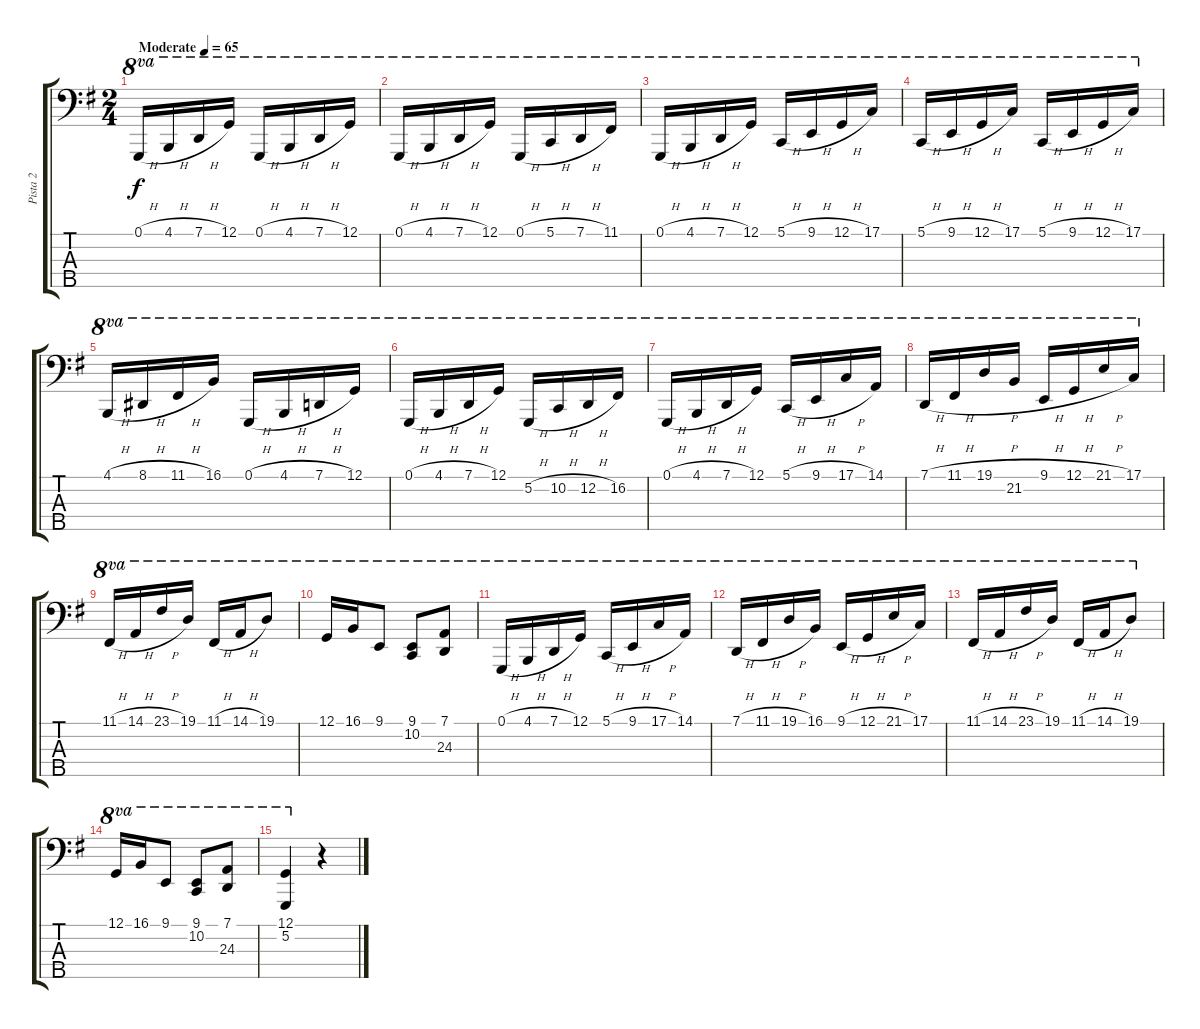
\track ("Pista 2" "Pista 2") {instrument acousticgrandpiano}
\staff {score tabs}
\tuning (G2 D2 A1 E1 B0) {hide}
\ts (2 4)
\tempo (65 "Moderate")
\clef f4
\ks g
0.1{h}.16{ot 8va dy f instrument acousticgrandpiano} 4.1{h}.16{ot 8va} 7.1{h}.16{ot 8va} 12.1.16{ot 8va} 0.1{h}.16{ot 8va} 4.1{h}.16{ot 8va} 7.1{h}.16{ot 8va} 12.1.16{ot 8va} |
0.1{h}.16{ot 8va} 4.1{h}.16{ot 8va} 7.1{h}.16{ot 8va} 12.1.16{ot 8va} 0.1{h}.16{ot 8va} 5.1{h}.16{ot 8va} 7.1{h}.16{ot 8va} 11.1.16{ot 8va} |
0.1{h}.16{ot 8va} 4.1{h}.16{ot 8va} 7.1{h}.16{ot 8va} 12.1.16{ot 8va} 5.1{h}.16{ot 8va} 9.1{h}.16{ot 8va} 12.1{h}.16{ot 8va} 17.1.16{ot 8va} |
5.1{h}.16{ot 8va} 9.1{h}.16{ot 8va} 12.1{h}.16{ot 8va} 17.1.16{ot 8va} 5.1{h}.16{ot 8va} 9.1{h}.16{ot 8va} 12.1{h}.16{ot 8va} 17.1.16{ot 8va} |
4.1{h}.16{ot 8va} 8.1{h}.16{ot 8va} 11.1{h}.16{ot 8va} 16.1.16{ot 8va} 0.1{h}.16{ot 8va} 4.1{h}.16{ot 8va} 7.1{h}.16{ot 8va} 12.1.16{ot 8va} |
0.1{h}.16{ot 8va} 4.1{h}.16{ot 8va} 7.1{h}.16{ot 8va} 12.1.16{ot 8va} 5.2{h}.16{ot 8va} 10.2{h}.16{ot 8va} 12.2{h}.16{ot 8va} 16.2.16{ot 8va} |
0.1{h}.16{ot 8va} 4.1{h}.16{ot 8va} 7.1{h}.16{ot 8va} 12.1.16{ot 8va} 5.1{h}.16{ot 8va} 9.1{h}.16{ot 8va} 17.1{h}.16{ot 8va} 14.1.16{ot 8va} |
7.1{h}.16{ot 8va} 11.1{h}.16{ot 8va} 19.1{h}.16{ot 8va} 21.2.16{ot 8va} 9.1{h}.16{ot 8va} 12.1{h}.16{ot 8va} 21.1{h}.16{ot 8va} 17.1.16{ot 8va} |
11.1{h}.16{ot 8va} 14.1{h}.16{ot 8va} 23.1{h}.16{ot 8va} 19.1.16{ot 8va} 11.1{h}.16{ot 8va} 14.1{h}.16{ot 8va} 19.1.8{ot 8va} |
12.1.16{ot 8va} 16.1.16{ot 8va} 9.1.8{ot 8va} (9.1 10.2).8{ot 8va} (7.1 24.3).8{ot 8va} |
0.1{h}.16{ot 8va} 4.1{h}.16{ot 8va} 7.1{h}.16{ot 8va} 12.1.16{ot 8va} 5.1{h}.16{ot 8va} 9.1{h}.16{ot 8va} 17.1{h}.16{ot 8va} 14.1.16{ot 8va} |
7.1{h}.16{ot 8va} 11.1{h}.16{ot 8va} 19.1{h}.16{ot 8va} 16.1.16{ot 8va} 9.1{h}.16{ot 8va} 12.1{h}.16{ot 8va} 21.1{h}.16{ot 8va} 17.1.16{ot 8va} |
11.1{h}.16{ot 8va} 14.1{h}.16{ot 8va} 23.1{h}.16{ot 8va} 19.1.16{ot 8va} 11.1{h}.16{ot 8va} 14.1{h}.16{ot 8va} 19.1.8{ot 8va} |
12.1.16{ot 8va} 16.1.16{ot 8va} 9.1.8{ot 8va} (9.1 10.2).8{ot 8va} (7.1 24.3).8{ot 8va} |
(12.1 5.2).4{ot 8va} r.4
